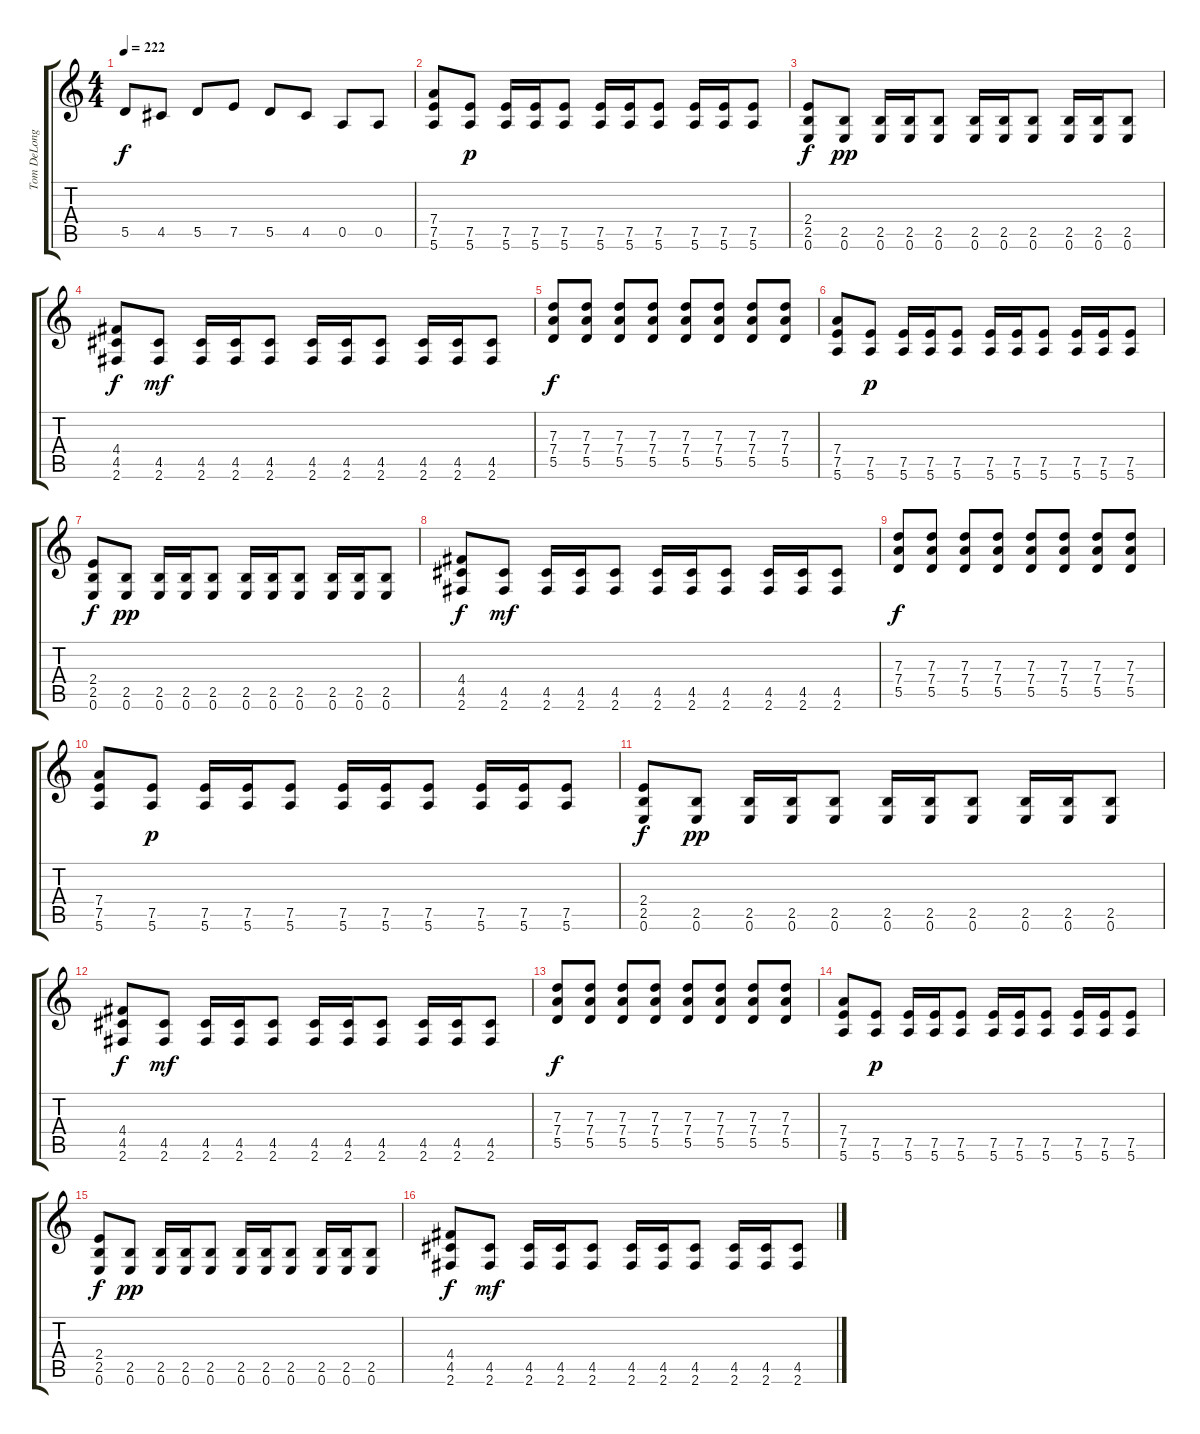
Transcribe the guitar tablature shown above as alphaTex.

\track ("Tom DeLonge - Guitarra/Guitar" "Tom DeLong") {instrument overdrivenguitar}
\staff {score tabs}
\tuning (E4 B3 G3 D3 A2 E2) {hide}
\ts (4 4)
\tempo 222
\clef g2
\ks c
5.5.8{dy f} 4.5.8 5.5.8 7.5.8 5.5.8 4.5.8 0.5.8 0.5.8 |
(7.4 7.5 5.6).8 (7.5 5.6).8{dy p} (7.5 5.6).16 (7.5 5.6).16 (7.5 5.6).8 (7.5 5.6).16 (7.5 5.6).16 (7.5 5.6).8 (7.5 5.6).16 (7.5 5.6).16 (7.5 5.6).8 |
(2.4 2.5 0.6).8{dy f} (2.5 0.6).8{dy pp} (2.5 0.6).16 (2.5 0.6).16 (2.5 0.6).8 (2.5 0.6).16 (2.5 0.6).16 (2.5 0.6).8 (2.5 0.6).16 (2.5 0.6).16 (2.5 0.6).8 |
(4.4 4.5 2.6).8{dy f} (4.5 2.6).8{dy mf} (4.5 2.6).16 (4.5 2.6).16 (4.5 2.6).8 (4.5 2.6).16 (4.5 2.6).16 (4.5 2.6).8 (4.5 2.6).16 (4.5 2.6).16 (4.5 2.6).8 |
(7.3 7.4 5.5).8{dy f} (7.3 7.4 5.5).8 (7.3 7.4 5.5).8 (7.3 7.4 5.5).8 (7.3 7.4 5.5).8 (7.3 7.4 5.5).8 (7.3 7.4 5.5).8 (7.3 7.4 5.5).8 |
(7.4 7.5 5.6).8 (7.5 5.6).8{dy p} (7.5 5.6).16 (7.5 5.6).16 (7.5 5.6).8 (7.5 5.6).16 (7.5 5.6).16 (7.5 5.6).8 (7.5 5.6).16 (7.5 5.6).16 (7.5 5.6).8 |
(2.4 2.5 0.6).8{dy f} (2.5 0.6).8{dy pp} (2.5 0.6).16 (2.5 0.6).16 (2.5 0.6).8 (2.5 0.6).16 (2.5 0.6).16 (2.5 0.6).8 (2.5 0.6).16 (2.5 0.6).16 (2.5 0.6).8 |
(4.4 4.5 2.6).8{dy f} (4.5 2.6).8{dy mf} (4.5 2.6).16 (4.5 2.6).16 (4.5 2.6).8 (4.5 2.6).16 (4.5 2.6).16 (4.5 2.6).8 (4.5 2.6).16 (4.5 2.6).16 (4.5 2.6).8 |
(7.3 7.4 5.5).8{dy f} (7.3 7.4 5.5).8 (7.3 7.4 5.5).8 (7.3 7.4 5.5).8 (7.3 7.4 5.5).8 (7.3 7.4 5.5).8 (7.3 7.4 5.5).8 (7.3 7.4 5.5).8 |
(7.4 7.5 5.6).8 (7.5 5.6).8{dy p} (7.5 5.6).16 (7.5 5.6).16 (7.5 5.6).8 (7.5 5.6).16 (7.5 5.6).16 (7.5 5.6).8 (7.5 5.6).16 (7.5 5.6).16 (7.5 5.6).8 |
(2.4 2.5 0.6).8{dy f} (2.5 0.6).8{dy pp} (2.5 0.6).16 (2.5 0.6).16 (2.5 0.6).8 (2.5 0.6).16 (2.5 0.6).16 (2.5 0.6).8 (2.5 0.6).16 (2.5 0.6).16 (2.5 0.6).8 |
(4.4 4.5 2.6).8{dy f} (4.5 2.6).8{dy mf} (4.5 2.6).16 (4.5 2.6).16 (4.5 2.6).8 (4.5 2.6).16 (4.5 2.6).16 (4.5 2.6).8 (4.5 2.6).16 (4.5 2.6).16 (4.5 2.6).8 |
(7.3 7.4 5.5).8{dy f} (7.3 7.4 5.5).8 (7.3 7.4 5.5).8 (7.3 7.4 5.5).8 (7.3 7.4 5.5).8 (7.3 7.4 5.5).8 (7.3 7.4 5.5).8 (7.3 7.4 5.5).8 |
(7.4 7.5 5.6).8 (7.5 5.6).8{dy p} (7.5 5.6).16 (7.5 5.6).16 (7.5 5.6).8 (7.5 5.6).16 (7.5 5.6).16 (7.5 5.6).8 (7.5 5.6).16 (7.5 5.6).16 (7.5 5.6).8 |
(2.4 2.5 0.6).8{dy f} (2.5 0.6).8{dy pp} (2.5 0.6).16 (2.5 0.6).16 (2.5 0.6).8 (2.5 0.6).16 (2.5 0.6).16 (2.5 0.6).8 (2.5 0.6).16 (2.5 0.6).16 (2.5 0.6).8 |
(4.4 4.5 2.6).8{dy f} (4.5 2.6).8{dy mf} (4.5 2.6).16 (4.5 2.6).16 (4.5 2.6).8 (4.5 2.6).16 (4.5 2.6).16 (4.5 2.6).8 (4.5 2.6).16 (4.5 2.6).16 (4.5 2.6).8
